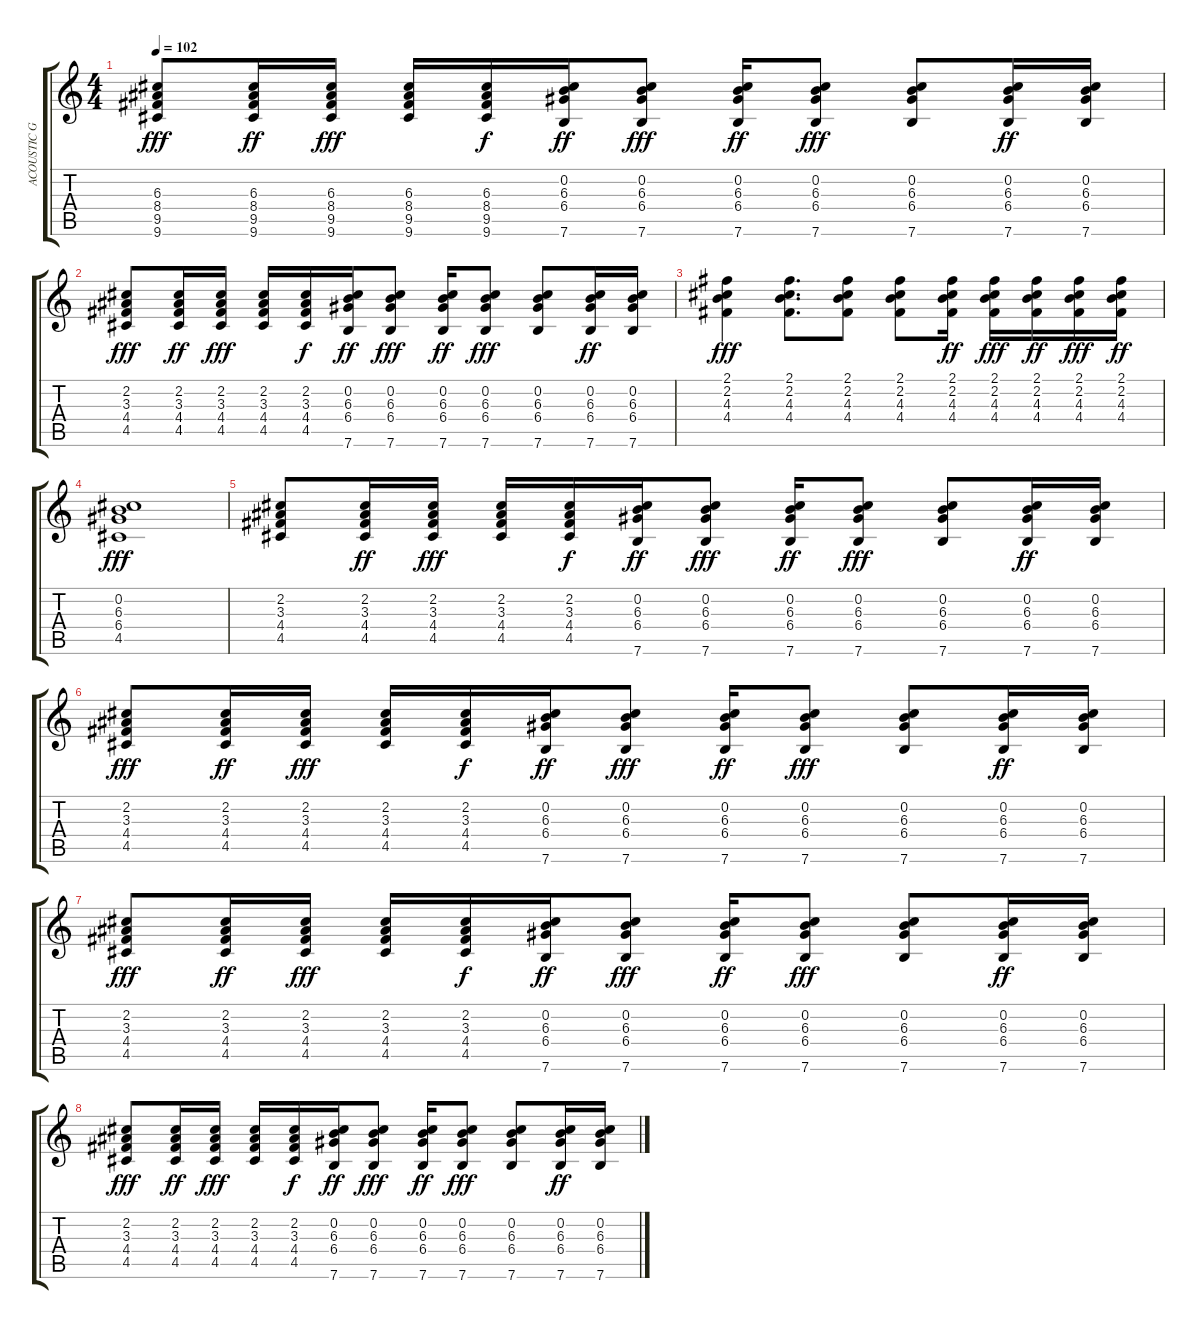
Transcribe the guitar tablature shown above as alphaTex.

\track ("ACOUSTIC GUITAR" "ACOUSTIC G") {instrument acousticguitarsteel}
\staff {score tabs}
\tuning (E4 B3 G3 D3 A2 E2) {hide}
\ts (4 4)
\tempo 102
\clef g2
\ks c
(6.3 8.4 9.5 9.6).8{dy fff volume 9} (6.3 8.4 9.5 9.6).16{dy ff} (6.3 8.4 9.5 9.6).16{dy fff} (6.3 8.4 9.5 9.6).16 (6.3 8.4 9.5 9.6).16{dy f} (0.2 6.3 6.4 7.6).16{dy ff} (0.2 6.3 6.4 7.6).8{dy fff} (0.2 6.3 6.4 7.6).16{dy ff} (0.2 6.3 6.4 7.6).8{dy fff} (0.2 6.3 6.4 7.6).8 (0.2 6.3 6.4 7.6).16{dy ff} (0.2 6.3 6.4 7.6).16 |
(2.2 3.3 4.4 4.5).8{dy fff} (2.2 3.3 4.4 4.5).16{dy ff} (2.2 3.3 4.4 4.5).16{dy fff} (2.2 3.3 4.4 4.5).16 (2.2 3.3 4.4 4.5).16{dy f} (0.2 6.3 6.4 7.6).16{dy ff} (0.2 6.3 6.4 7.6).8{dy fff} (0.2 6.3 6.4 7.6).16{dy ff} (0.2 6.3 6.4 7.6).8{dy fff} (0.2 6.3 6.4 7.6).8 (0.2 6.3 6.4 7.6).16{dy ff} (0.2 6.3 6.4 7.6).16 |
(2.1 2.2 4.3 4.4).4{dy fff volume 10} (2.1 2.2 4.3 4.4).8{d} (2.1 2.2 4.3 4.4).8 (2.1 2.2 4.3 4.4).8 (2.1 2.2 4.3 4.4).16{dy ff} (2.1 2.2 4.3 4.4).16{dy fff} (2.1 2.2 4.3 4.4).16{dy ff} (2.1 2.2 4.3 4.4).16{dy fff} (2.1 2.2 4.3 4.4).16{dy ff} |
(0.2 6.3 6.4 4.5).1{dy fff} |
(2.2 3.3 4.4 4.5).8{volume 8} (2.2 3.3 4.4 4.5).16{dy ff} (2.2 3.3 4.4 4.5).16{dy fff} (2.2 3.3 4.4 4.5).16 (2.2 3.3 4.4 4.5).16{dy f} (0.2 6.3 6.4 7.6).16{dy ff} (0.2 6.3 6.4 7.6).8{dy fff} (0.2 6.3 6.4 7.6).16{dy ff} (0.2 6.3 6.4 7.6).8{dy fff} (0.2 6.3 6.4 7.6).8 (0.2 6.3 6.4 7.6).16{dy ff} (0.2 6.3 6.4 7.6).16 |
(2.2 3.3 4.4 4.5).8{dy fff} (2.2 3.3 4.4 4.5).16{dy ff} (2.2 3.3 4.4 4.5).16{dy fff} (2.2 3.3 4.4 4.5).16 (2.2 3.3 4.4 4.5).16{dy f} (0.2 6.3 6.4 7.6).16{dy ff} (0.2 6.3 6.4 7.6).8{dy fff} (0.2 6.3 6.4 7.6).16{dy ff} (0.2 6.3 6.4 7.6).8{dy fff} (0.2 6.3 6.4 7.6).8 (0.2 6.3 6.4 7.6).16{dy ff} (0.2 6.3 6.4 7.6).16 |
(2.2 3.3 4.4 4.5).8{dy fff} (2.2 3.3 4.4 4.5).16{dy ff} (2.2 3.3 4.4 4.5).16{dy fff} (2.2 3.3 4.4 4.5).16 (2.2 3.3 4.4 4.5).16{dy f} (0.2 6.3 6.4 7.6).16{dy ff} (0.2 6.3 6.4 7.6).8{dy fff} (0.2 6.3 6.4 7.6).16{dy ff} (0.2 6.3 6.4 7.6).8{dy fff} (0.2 6.3 6.4 7.6).8 (0.2 6.3 6.4 7.6).16{dy ff} (0.2 6.3 6.4 7.6).16 |
(2.2 3.3 4.4 4.5).8{dy fff} (2.2 3.3 4.4 4.5).16{dy ff} (2.2 3.3 4.4 4.5).16{dy fff} (2.2 3.3 4.4 4.5).16 (2.2 3.3 4.4 4.5).16{dy f} (0.2 6.3 6.4 7.6).16{dy ff} (0.2 6.3 6.4 7.6).8{dy fff} (0.2 6.3 6.4 7.6).16{dy ff} (0.2 6.3 6.4 7.6).8{dy fff} (0.2 6.3 6.4 7.6).8 (0.2 6.3 6.4 7.6).16{dy ff} (0.2 6.3 6.4 7.6).16
